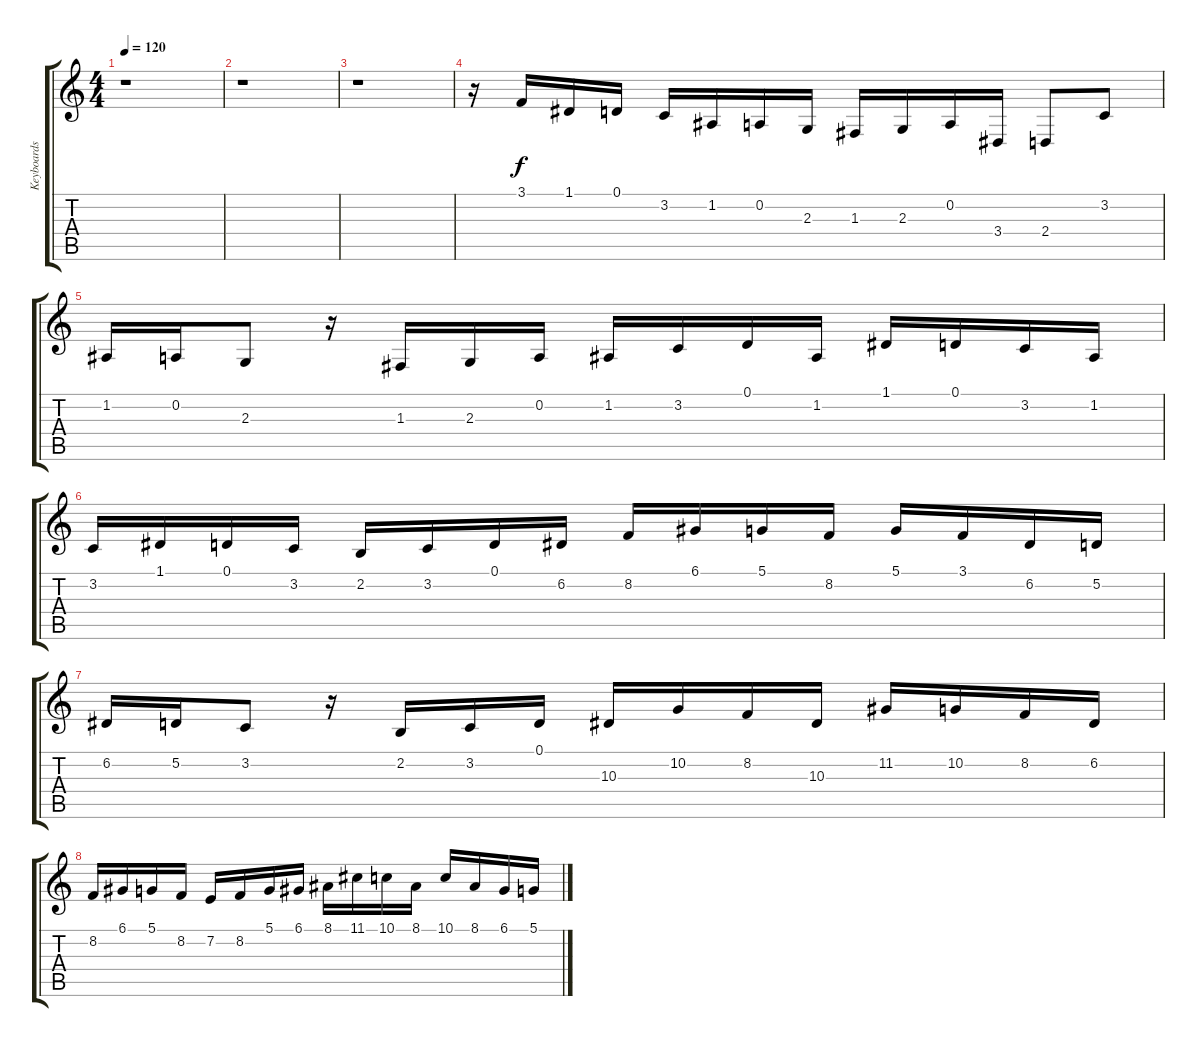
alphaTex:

\track ("Keyboards" "Keyboards") {instrument musicbox}
\staff {score tabs}
\tuning (D4 A3 F3 C3 G2 D2) {hide}
\ts (4 4)
\tempo 120
\clef g2
\ks c
r.1{dy f instrument musicbox} |
r.1 |
r.1 |
r.16 3.1.16 1.1.16 0.1.16 3.2.16 1.2.16 0.2.16 2.3.16 1.3.16 2.3.16 0.2.16 3.4.16 2.4.8 3.2.8 |
1.2.16 0.2.16 2.3.8 r.16 1.3.16 2.3.16 0.2.16 1.2.16 3.2.16 0.1.16 1.2.16 1.1.16 0.1.16 3.2.16 1.2.16 |
3.2.16 1.1.16 0.1.16 3.2.16 2.2.16 3.2.16 0.1.16 6.2.16 8.2.16 6.1.16 5.1.16 8.2.16 5.1.16 3.1.16 6.2.16 5.2.16 |
6.2.16 5.2.16 3.2.8 r.16 2.2.16 3.2.16 0.1.16 10.3.16 10.2.16 8.2.16 10.3.16 11.2.16 10.2.16 8.2.16 6.2.16 |
8.2.16 6.1.16 5.1.16 8.2.16 7.2.16 8.2.16 5.1.16 6.1.16 8.1.16 11.1.16 10.1.16 8.1.16 10.1.16 8.1.16 6.1.16 5.1.16
